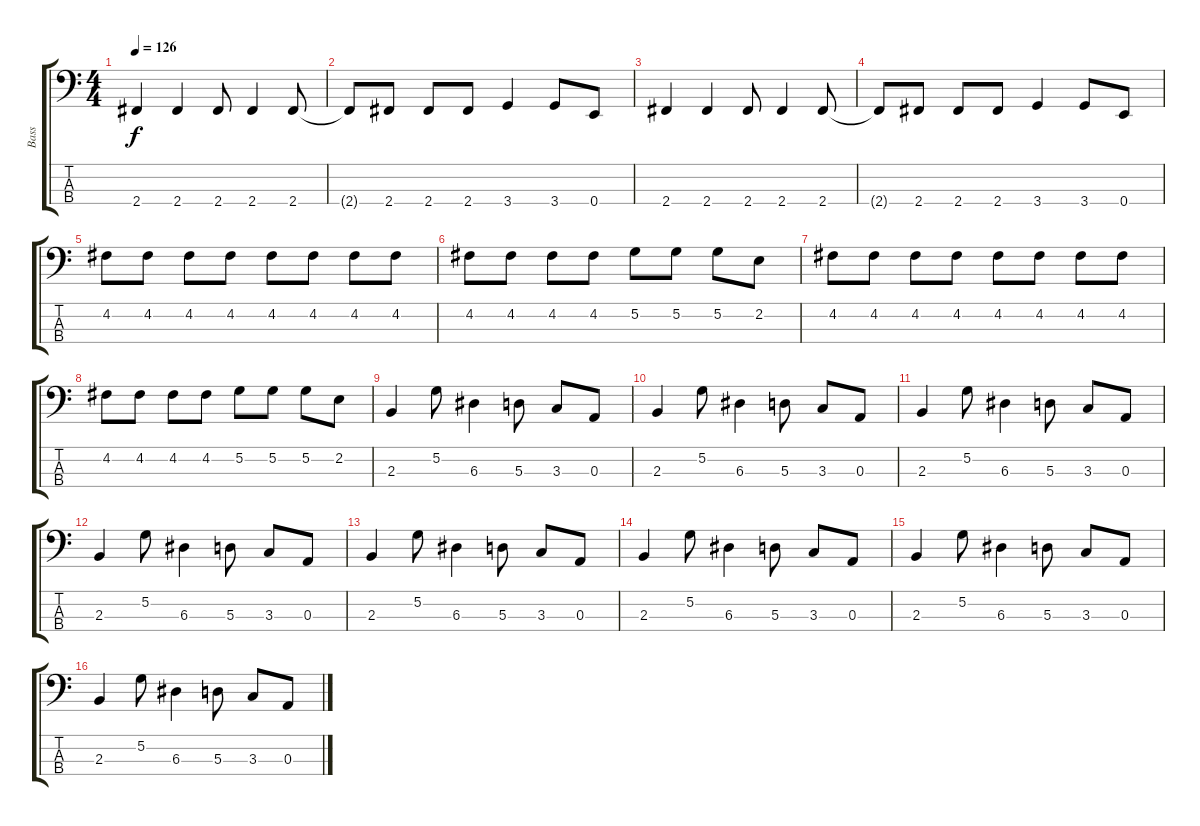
\track ("Bass" "Bass") {instrument electricbasspick}
\staff {score tabs}
\tuning (G2 D2 A1 E1) {hide}
\ts (4 4)
\tempo 126
\clef f4
\ks c
2.4.4{dy f} 2.4.4 2.4.8 2.4.4 2.4.8 |
2.4{t}.8 2.4.8 2.4.8 2.4.8 3.4.4 3.4.8 0.4.8 |
2.4.4 2.4.4 2.4.8 2.4.4 2.4.8 |
2.4{t}.8 2.4.8 2.4.8 2.4.8 3.4.4 3.4.8 0.4.8 |
4.2.8 4.2.8 4.2.8 4.2.8 4.2.8 4.2.8 4.2.8 4.2.8 |
4.2.8 4.2.8 4.2.8 4.2.8 5.2.8 5.2.8 5.2.8 2.2.8 |
4.2.8 4.2.8 4.2.8 4.2.8 4.2.8 4.2.8 4.2.8 4.2.8 |
4.2.8 4.2.8 4.2.8 4.2.8 5.2.8 5.2.8 5.2.8 2.2.8 |
2.3.4 5.2.8 6.3.4 5.3.8 3.3.8 0.3.8 |
2.3.4 5.2.8 6.3.4 5.3.8 3.3.8 0.3.8 |
2.3.4 5.2.8 6.3.4 5.3.8 3.3.8 0.3.8 |
2.3.4 5.2.8 6.3.4 5.3.8 3.3.8 0.3.8 |
2.3.4 5.2.8 6.3.4 5.3.8 3.3.8 0.3.8 |
2.3.4 5.2.8 6.3.4 5.3.8 3.3.8 0.3.8 |
2.3.4 5.2.8 6.3.4 5.3.8 3.3.8 0.3.8 |
2.3.4 5.2.8 6.3.4 5.3.8 3.3.8 0.3.8
